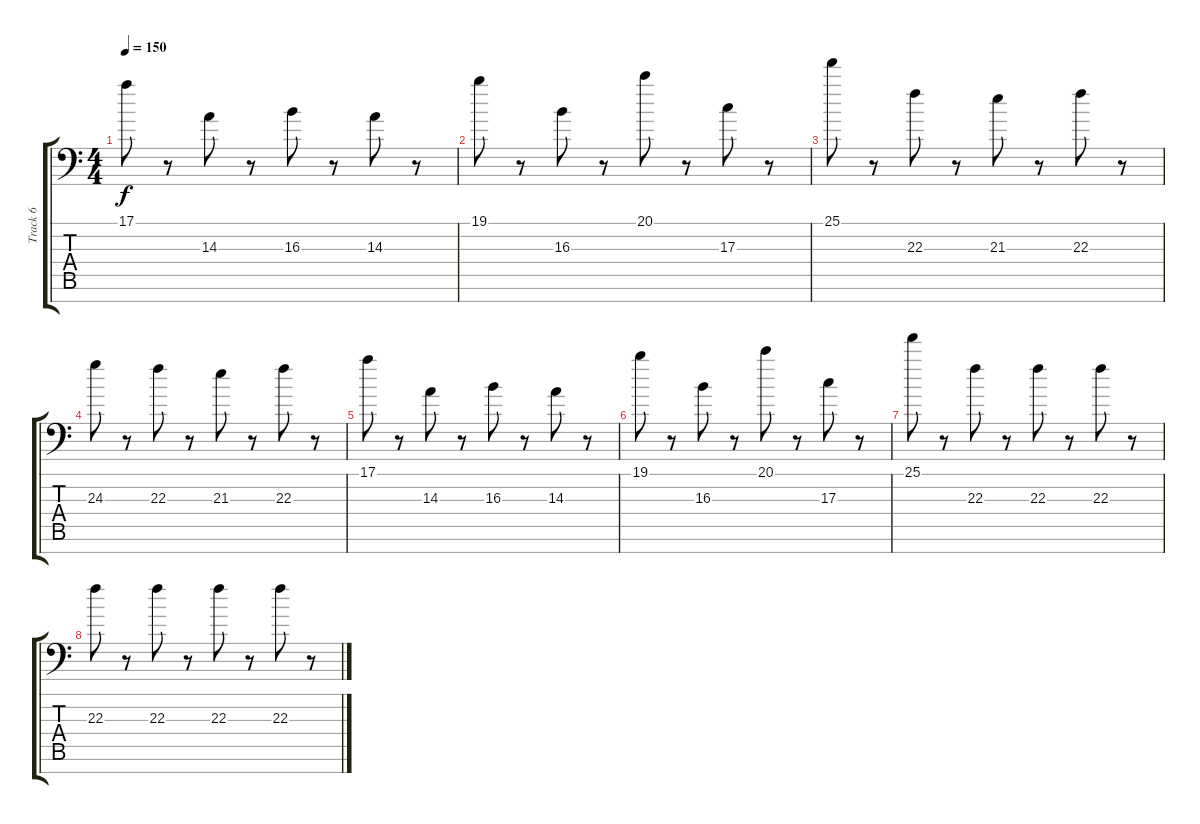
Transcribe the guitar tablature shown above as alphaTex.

\track ("Track 6" "Track 6") {instrument tubularbells}
\staff {score tabs}
\tuning (E4 B3 G3 D3 A2 E2 A1) {hide}
\ts (4 4)
\tempo 150
\clef f4
\ks c
17.1.8{dy f} r.8 14.3.8 r.8 16.3.8 r.8 14.3.8 r.8 |
19.1.8 r.8 16.3.8 r.8 20.1.8 r.8 17.3.8 r.8 |
25.1.8 r.8 22.3.8 r.8 21.3.8 r.8 22.3.8 r.8 |
24.3.8 r.8 22.3.8 r.8 21.3.8 r.8 22.3.8 r.8 |
17.1.8 r.8 14.3.8 r.8 16.3.8 r.8 14.3.8 r.8 |
19.1.8 r.8 16.3.8 r.8 20.1.8 r.8 17.3.8 r.8 |
25.1.8 r.8 22.3.8 r.8 22.3.8 r.8 22.3.8 r.8 |
22.3.8 r.8 22.3.8 r.8 22.3.8 r.8 22.3.8 r.8
